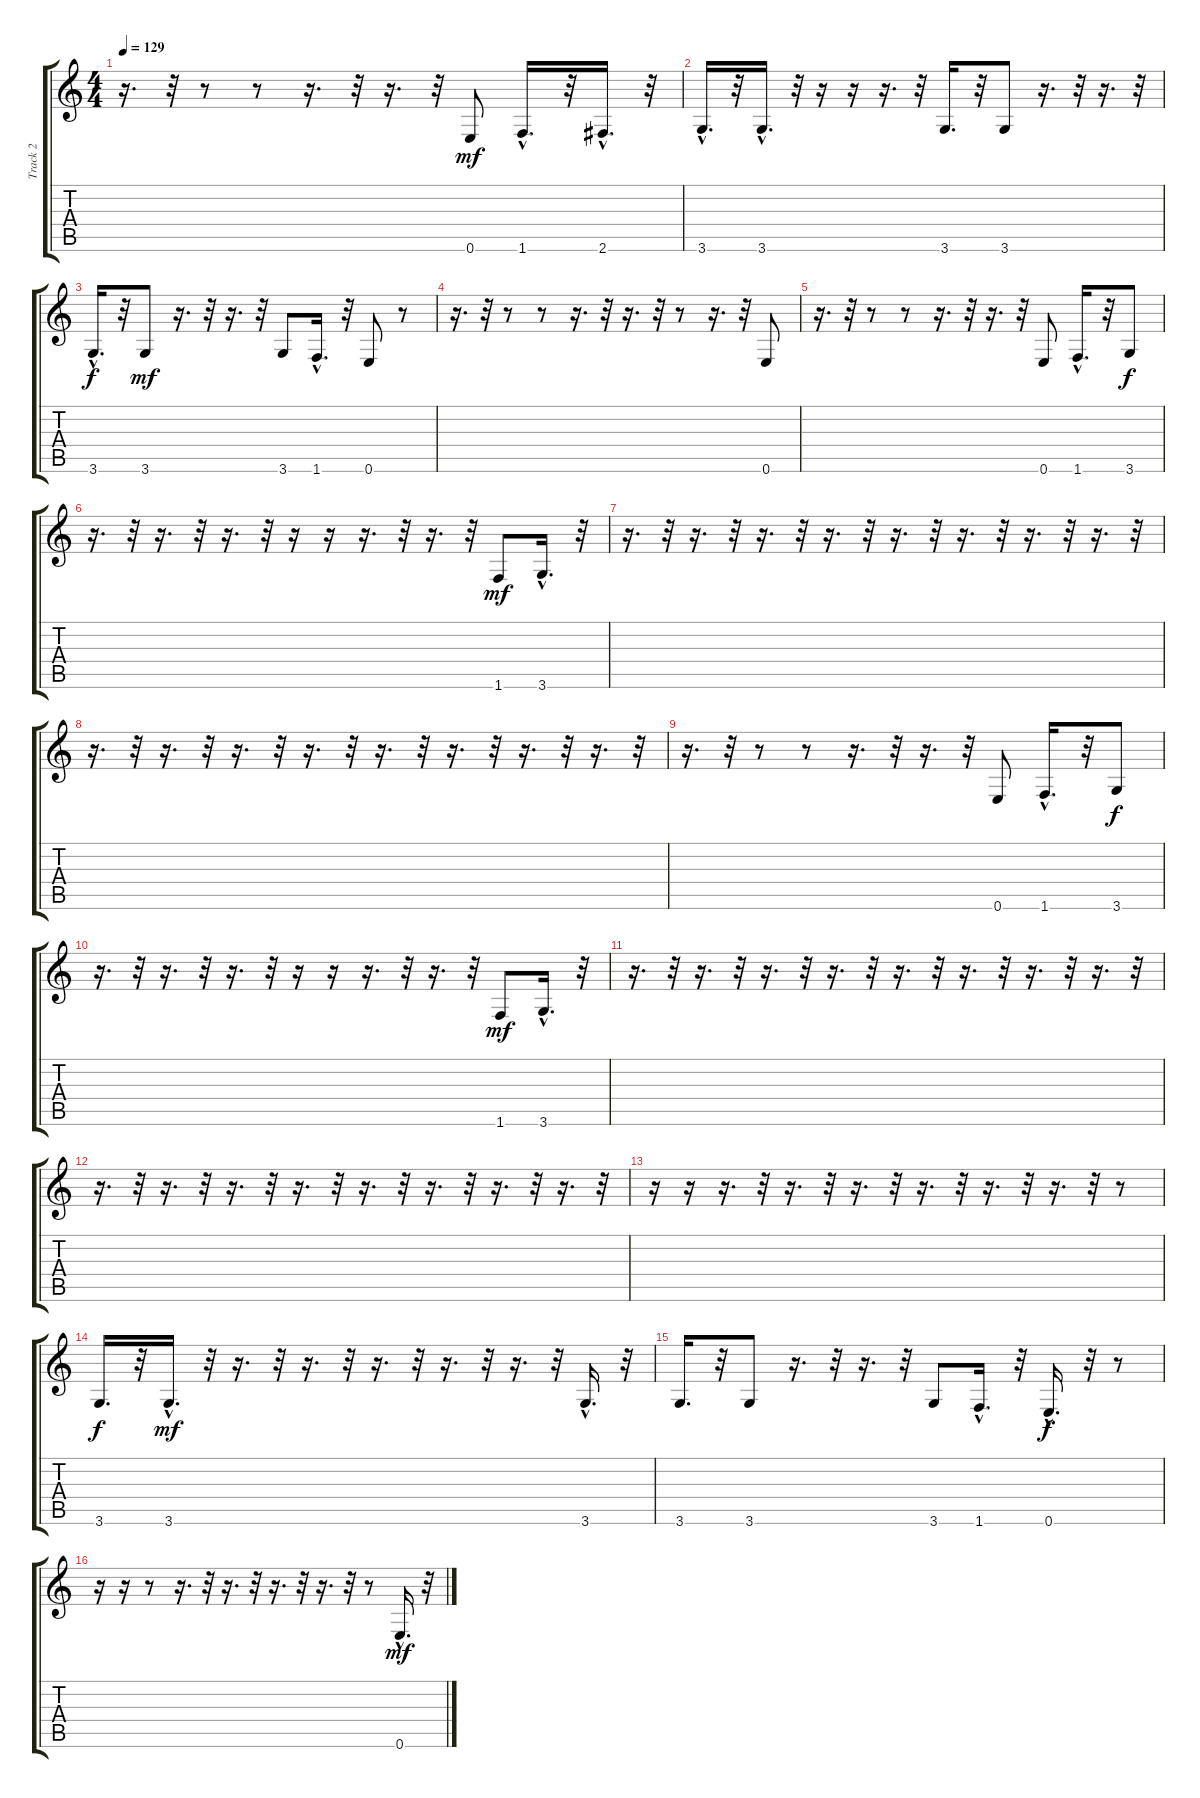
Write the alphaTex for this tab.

\track ("Track 2" "Track 2") {instrument electricbassfinger}
\staff {score tabs}
\tuning (E4 B3 G3 D3 A2 E2) {hide}
\ts (4 4)
\tempo 129
\clef g2
\ks c
r.16{d dy mf} r.32 r.8 r.8 r.16{d} r.32 r.16{d} r.32 0.6.8 1.6{hac}.16{d} r.32 2.6{hac}.16{d} r.32 |
3.6{hac}.16{d} r.32 3.6{hac}.16{d} r.32 r.16 r.16 r.16{d} r.32 3.6.16{d} r.32 3.6.8 r.16{d} r.32 r.16{d} r.32 |
3.6{hac}.16{d dy f} r.32 3.6.8{dy mf} r.16{d} r.32 r.16{d} r.32 3.6.8 1.6{hac}.16{d} r.32 0.6.8 r.8 |
r.16{d} r.32 r.8 r.8 r.16{d} r.32 r.16{d} r.32 r.8 r.16{d} r.32 0.6.8 |
r.16{d} r.32 r.8 r.8 r.16{d} r.32 r.16{d} r.32 0.6.8 1.6{hac}.16{d} r.32 3.6.8{dy f} |
r.16{d} r.32 r.16{d} r.32 r.16{d} r.32 r.16 r.16 r.16{d} r.32 r.16{d} r.32 1.6.8{dy mf} 3.6{hac}.16{d} r.32 |
r.16{d} r.32 r.16{d} r.32 r.16{d} r.32 r.16{d} r.32 r.16{d} r.32 r.16{d} r.32 r.16{d} r.32 r.16{d} r.32 |
r.16{d} r.32 r.16{d} r.32 r.16{d} r.32 r.16{d} r.32 r.16{d} r.32 r.16{d} r.32 r.16{d} r.32 r.16{d} r.32 |
r.16{d} r.32 r.8 r.8 r.16{d} r.32 r.16{d} r.32 0.6.8 1.6{hac}.16{d} r.32 3.6.8{dy f} |
r.16{d} r.32 r.16{d} r.32 r.16{d} r.32 r.16 r.16 r.16{d} r.32 r.16{d} r.32 1.6.8{dy mf} 3.6{hac}.16{d} r.32 |
r.16{d} r.32 r.16{d} r.32 r.16{d} r.32 r.16{d} r.32 r.16{d} r.32 r.16{d} r.32 r.16{d} r.32 r.16{d} r.32 |
r.16{d} r.32 r.16{d} r.32 r.16{d} r.32 r.16{d} r.32 r.16{d} r.32 r.16{d} r.32 r.16{d} r.32 r.16{d} r.32 |
r.16 r.16 r.16{d} r.32 r.16{d} r.32 r.16{d} r.32 r.16{d} r.32 r.16{d} r.32 r.16{d} r.32 r.8 |
3.6.16{d dy f} r.32 3.6{hac}.16{d dy mf} r.32 r.16{d} r.32 r.16{d} r.32 r.16{d} r.32 r.16{d} r.32 r.16{d} r.32 3.6{hac}.16{d} r.32 |
3.6.16{d} r.32 3.6.8 r.16{d} r.32 r.16{d} r.32 3.6.8 1.6{hac}.16{d} r.32 0.6{hac}.16{d dy f} r.32 r.8 |
r.16 r.16 r.8 r.16{d} r.32 r.16{d} r.32 r.16{d} r.32 r.16{d} r.32 r.8 0.6{hac}.16{d dy mf} r.32
